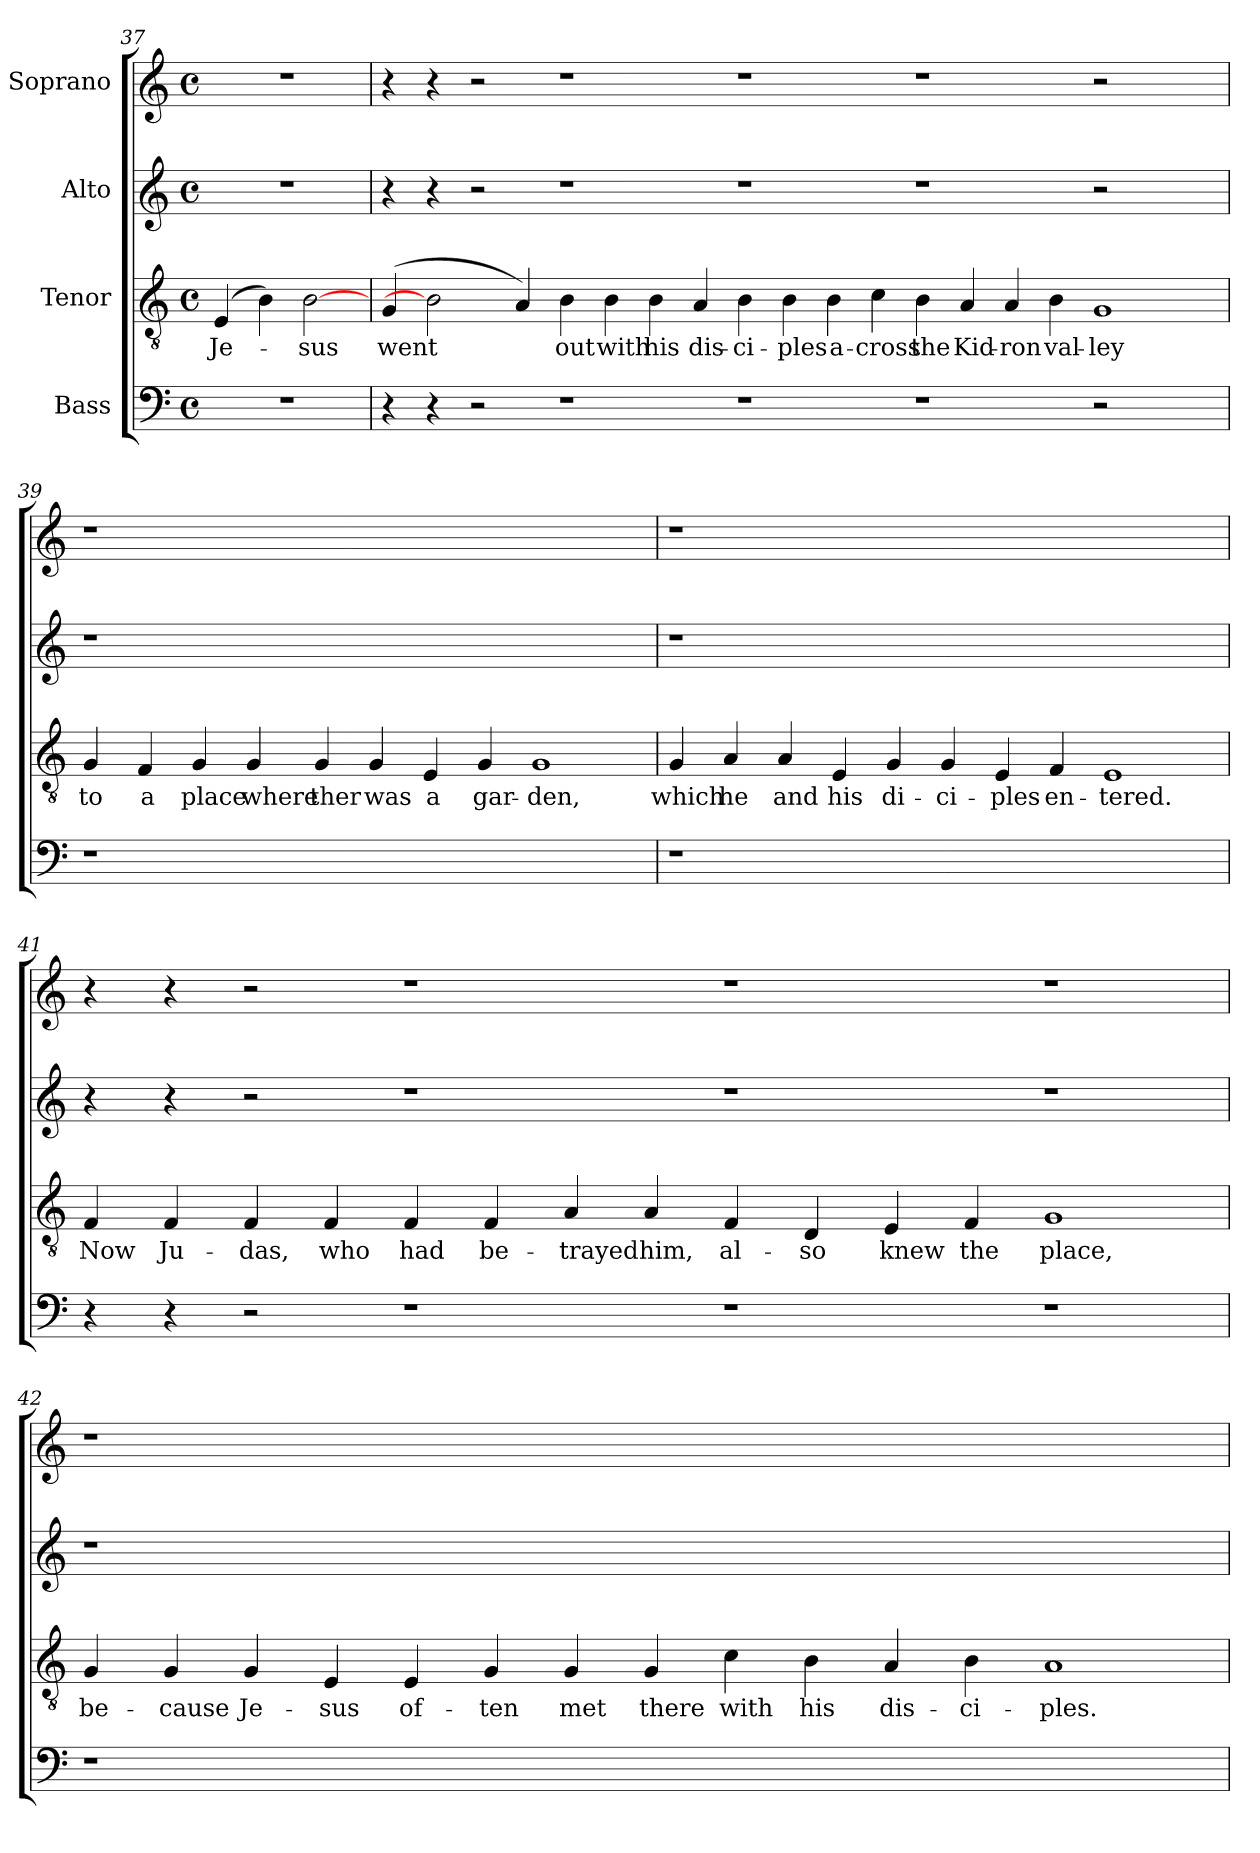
**kern	**kern	**text	**kern	**kern
*part4	*part3	*part3	*part2	*part1
*staff4	*staff3	*staff3	*staff2	*staff1
*I"Bass	*I"Tenor	*	*I"Alto	*I"Soprano
*clefF4	*clefGv2	*	*clefG2	*clefG2
*	*ITrd7c12	*	*	*
*k[]	*k[]	*	*k[]	*k[]
*C:	*C:	*	*C:	*C:
*M4/4	*M4/4	*	*M4/4	*M4/4
*met(c)	*met(c)	*	*met(c)	*met(c)
=37	=37	=37	=37	=37
!LO:N:vis=1	!	!	!	!
!	!	!LO:LY:b:color=#000000	!LO:N:vis=1	!LO:N:vis=1
1r	(4EEi/	Je-	1r	1r
.	4BBi\)	.	.	.
!	!	!LO:LY:b:color=#000000	!	!
.	[2BBi	-sus	.	.
=38	=38	=38	=38	=38
!	!	!LO:LY:b:color=#000000	!	!
4r	(4GGi/	went	4r	4r
4r	2BBi]	.	4r	4r
2r	.	.	2r	2r
.	4AAi/)	.	.	.
!	!	!LO:LY:b:color=#000000	!	!
1r	4BBi\	out	1r	1r
!	!	!LO:LY:b:color=#000000	!	!
.	4BBi\	with	.	.
!	!	!LO:LY:b:color=#000000	!	!
.	4BBi\	his	.	.
!	!	!LO:LY:b:color=#000000	!	!
.	4AAi/	dis-	.	.
!	!	!LO:LY:b:color=#000000	!	!
1r	4BBi\	-ci-	1r	1r
!	!	!LO:LY:b:color=#000000	!	!
.	4BBi\	-ples	.	.
!	!	!LO:LY:b:color=#000000	!	!
.	4BBi\	a-	.	.
!	!	!LO:LY:b:color=#000000	!	!
.	4Ci\	-cross	.	.
!	!	!LO:LY:b:color=#000000	!	!
1r	4BBi\	the	1r	1r
!	!	!LO:LY:b:color=#000000	!	!
.	4AAi/	Kid-	.	.
!	!	!LO:LY:b:color=#000000	!	!
.	4AAi/	-ron	.	.
!	!	!LO:LY:b:color=#000000	!	!
.	4BBi\	val-	.	.
!	!	!LO:LY:b:color=#000000	!	!
2r	1GGi	-ley	2r	2r
2ryy	.	.	2ryy	2ryy
!!LO:LB:g=z
=39	=39	=39	=39	=39
!LO:N:vis=1	!	!	!	!
!	!	!LO:LY:b:color=#000000	!LO:N:vis=1	!LO:N:vis=1
1r	4GGi/	to	1r	1r
!	!	!LO:LY:b:color=#000000	!	!
.	4FFi/	a	.	.
!	!	!LO:LY:b:color=#000000	!	!
.	4GGi/	place	.	.
!	!	!LO:LY:b:color=#000000	!	!
.	4GGi/	where	.	.
!	!	!LO:LY:b:color=#000000	!	!
0ryy	4GGi/	ther	0ryy	0ryy
!	!	!LO:LY:b:color=#000000	!	!
.	4GGi/	was	.	.
!	!	!LO:LY:b:color=#000000	!	!
.	4EEi/	a	.	.
!	!	!LO:LY:b:color=#000000	!	!
.	4GGi/	gar-	.	.
!	!	!LO:LY:b:color=#000000	!	!
.	1GGi	-den,	.	.
=40	=40	=40	=40	=40
!LO:N:vis=1	!	!	!	!
!	!	!LO:LY:b:color=#000000	!LO:N:vis=1	!LO:N:vis=1
1r	4GGi/	which	1r	1r
!	!	!LO:LY:b:color=#000000	!	!
.	4AAi/	he	.	.
!	!	!LO:LY:b:color=#000000	!	!
.	4AAi/	and	.	.
!	!	!LO:LY:b:color=#000000	!	!
.	4EEi/	his	.	.
!	!	!LO:LY:b:color=#000000	!	!
0ryy	4GGi/	di-	0ryy	0ryy
!	!	!LO:LY:b:color=#000000	!	!
.	4GGi/	-ci-	.	.
!	!	!LO:LY:b:color=#000000	!	!
.	4EEi/	-ples	.	.
!	!	!LO:LY:b:color=#000000	!	!
.	4FFi/	en-	.	.
!	!	!LO:LY:b:color=#000000	!	!
.	1EEi	-tered.	.	.
!!LO:LB:g=z
=41	=41	=41	=41	=41
!	!	!LO:LY:b:color=#000000	!	!
4r	4FFi/	Now	4r	4r
!	!	!LO:LY:b:color=#000000	!	!
4r	4FFi/	Ju-	4r	4r
!	!	!LO:LY:b:color=#000000	!	!
2r	4FFi/	-das,	2r	2r
!	!	!LO:LY:b:color=#000000	!	!
.	4FFi/	who	.	.
!	!	!LO:LY:b:color=#000000	!	!
1r	4FFi/	had	1r	1r
!	!	!LO:LY:b:color=#000000	!	!
.	4FFi/	be-	.	.
!	!	!LO:LY:b:color=#000000	!	!
.	4AAi/	-trayed	.	.
!	!	!LO:LY:b:color=#000000	!	!
.	4AAi/	him,	.	.
!	!	!LO:LY:b:color=#000000	!	!
1r	4FFi/	al-	1r	1r
!	!	!LO:LY:b:color=#000000	!	!
.	4DDi/	-so	.	.
!	!	!LO:LY:b:color=#000000	!	!
.	4EEi/	knew	.	.
!	!	!LO:LY:b:color=#000000	!	!
.	4FFi/	the	.	.
!	!	!LO:LY:b:color=#000000	!	!
1r	1GGi	place,	1r	1r
=42	=42	=42	=42	=42
!LO:N:vis=1	!	!	!	!
!	!	!LO:LY:b:color=#000000	!LO:N:vis=1	!LO:N:vis=1
1r	4GGi/	be-	1r	1r
!	!	!LO:LY:b:color=#000000	!	!
.	4GGi/	-cause	.	.
!	!	!LO:LY:b:color=#000000	!	!
.	4GGi/	Je-	.	.
!	!	!LO:LY:b:color=#000000	!	!
.	4EEi/	-sus	.	.
!	!	!LO:LY:b:color=#000000	!	!
0.ryy	4EEi/	of-	0.ryy	0.ryy
!	!	!LO:LY:b:color=#000000	!	!
.	4GGi/	-ten	.	.
!	!	!LO:LY:b:color=#000000	!	!
.	4GGi/	met	.	.
!	!	!LO:LY:b:color=#000000	!	!
.	4GGi/	there	.	.
!	!	!LO:LY:b:color=#000000	!	!
.	4Ci\	with	.	.
!	!	!LO:LY:b:color=#000000	!	!
.	4BBi\	his	.	.
!	!	!LO:LY:b:color=#000000	!	!
.	4AAi/	dis-	.	.
!	!	!LO:LY:b:color=#000000	!	!
.	4BBi\	-ci-	.	.
!	!	!LO:LY:b:color=#000000	!	!
.	1AAi	-ples.	.	.
=	=	=	=	=
*-	*-	*-	*-	*-
